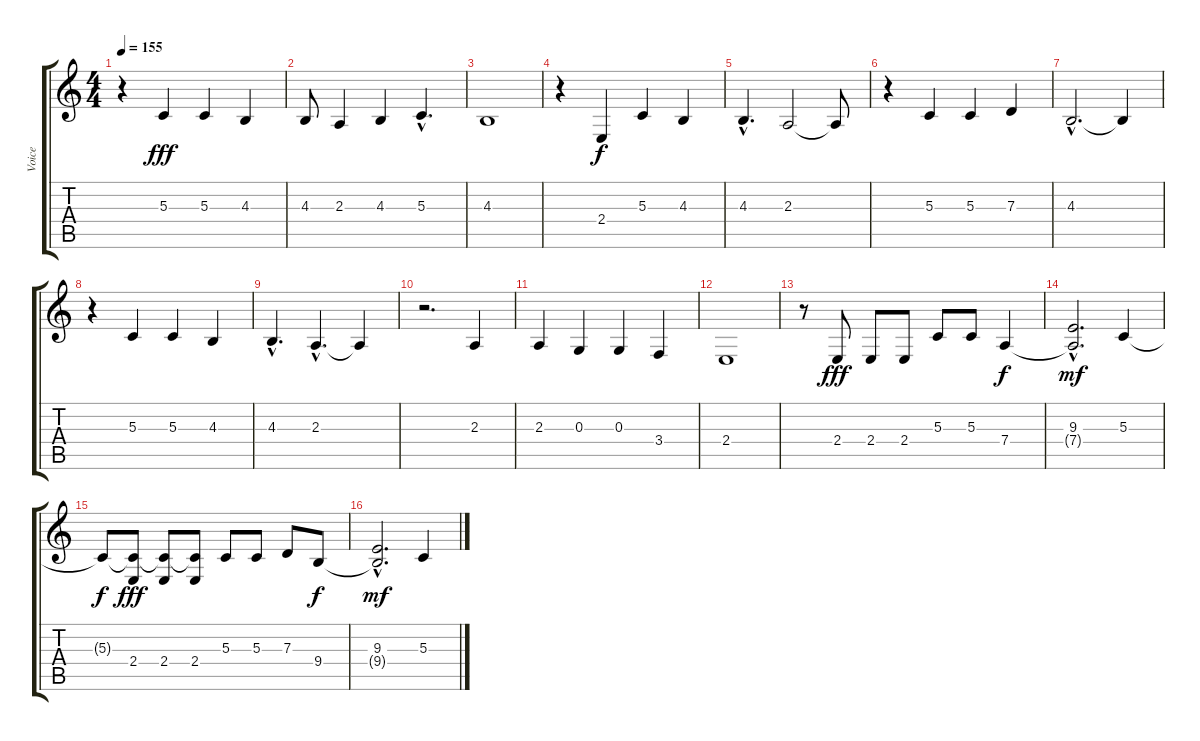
\track ("Voice" "Voice") {instrument cello}
\staff {score tabs}
\tuning (E4 B3 G3 D3 A2 E2) {hide}
\ts (4 4)
\tempo 155
\clef g2
\ks c
r.4{dy fff} 5.3.4 5.3.4 4.3.4 |
4.3.8 2.3.4 4.3.4 5.3{hac}.4{d} |
4.3.1 |
r.4 2.4.4{dy f} 5.3.4 4.3.4 |
4.3{hac}.4{d} 2.3.2 2.3{t}.8 |
r.4 5.3.4 5.3.4 7.3.4 |
4.3{hac}.2{d} 4.3{t}.4 |
r.4 5.3.4 5.3.4 4.3.4 |
4.3{hac}.4{d} 2.3{hac}.4{d} 2.3{t}.4 |
r.2{d} 2.3.4 |
2.3.4 0.3.4 0.3.4 3.4.4 |
2.4.1 |
r.8 2.4.8{dy fff} 2.4.8 2.4.8 5.3.8 5.3.8 7.4.4{dy f} |
(9.3{hac} 7.4{hac t}).2{d dy mf} 5.3.4 |
5.3{t}.8{dy f} (5.3{t} 2.4).8{dy fff} (5.3{t} 2.4).8 (5.3{t} 2.4).8 5.3.8 5.3.8 7.3.8 9.4.8{dy f} |
(9.3{hac} 9.4{hac t}).2{d dy mf} 5.3.4
